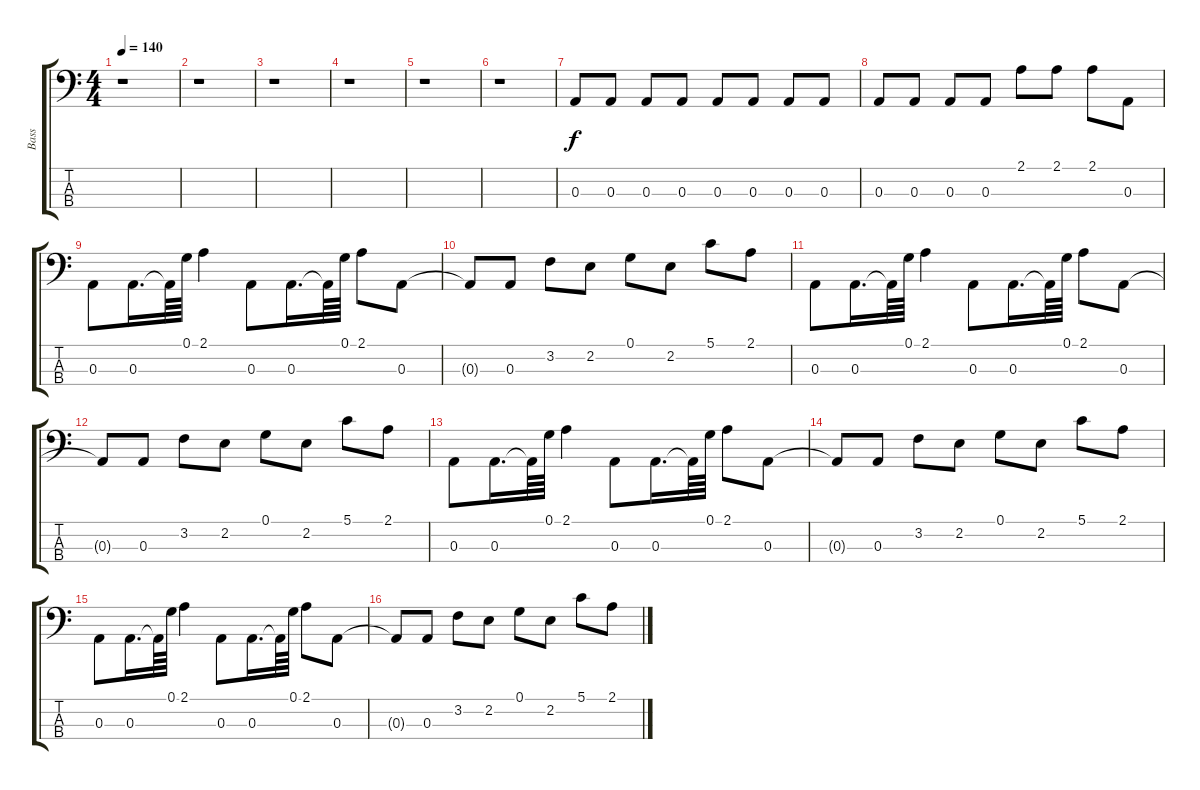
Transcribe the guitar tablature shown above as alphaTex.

\track ("Bass" "Bass") {instrument electricbassfinger}
\staff {score tabs}
\tuning (G2 D2 A1 E1) {hide}
\ts (4 4)
\tempo 140
\clef f4
\ks c
r.1{dy f instrument electricbassfinger} |
r.1 |
r.1 |
r.1 |
r.1 |
r.1 |
0.3.8 0.3.8 0.3.8 0.3.8 0.3.8 0.3.8 0.3.8 0.3.8 |
0.3.8 0.3.8 0.3.8 0.3.8 2.1.8 2.1.8 2.1.8 0.3.8 |
0.3.8 0.3.16{d} 0.3{t}.64 0.1.64 2.1.4 0.3.8 0.3.16{d} 0.3{t}.64 0.1.64 2.1.8 0.3.8 |
0.3{t}.8 0.3.8 3.2.8 2.2.8 0.1.8 2.2.8 5.1.8 2.1.8 |
0.3.8 0.3.16{d} 0.3{t}.64 0.1.64 2.1.4 0.3.8 0.3.16{d} 0.3{t}.64 0.1.64 2.1.8 0.3.8 |
0.3{t}.8 0.3.8 3.2.8 2.2.8 0.1.8 2.2.8 5.1.8 2.1.8 |
0.3.8 0.3.16{d} 0.3{t}.64 0.1.64 2.1.4 0.3.8 0.3.16{d} 0.3{t}.64 0.1.64 2.1.8 0.3.8 |
0.3{t}.8 0.3.8 3.2.8 2.2.8 0.1.8 2.2.8 5.1.8 2.1.8 |
0.3.8 0.3.16{d} 0.3{t}.64 0.1.64 2.1.4 0.3.8 0.3.16{d} 0.3{t}.64 0.1.64 2.1.8 0.3.8 |
0.3{t}.8 0.3.8 3.2.8 2.2.8 0.1.8 2.2.8 5.1.8 2.1.8
